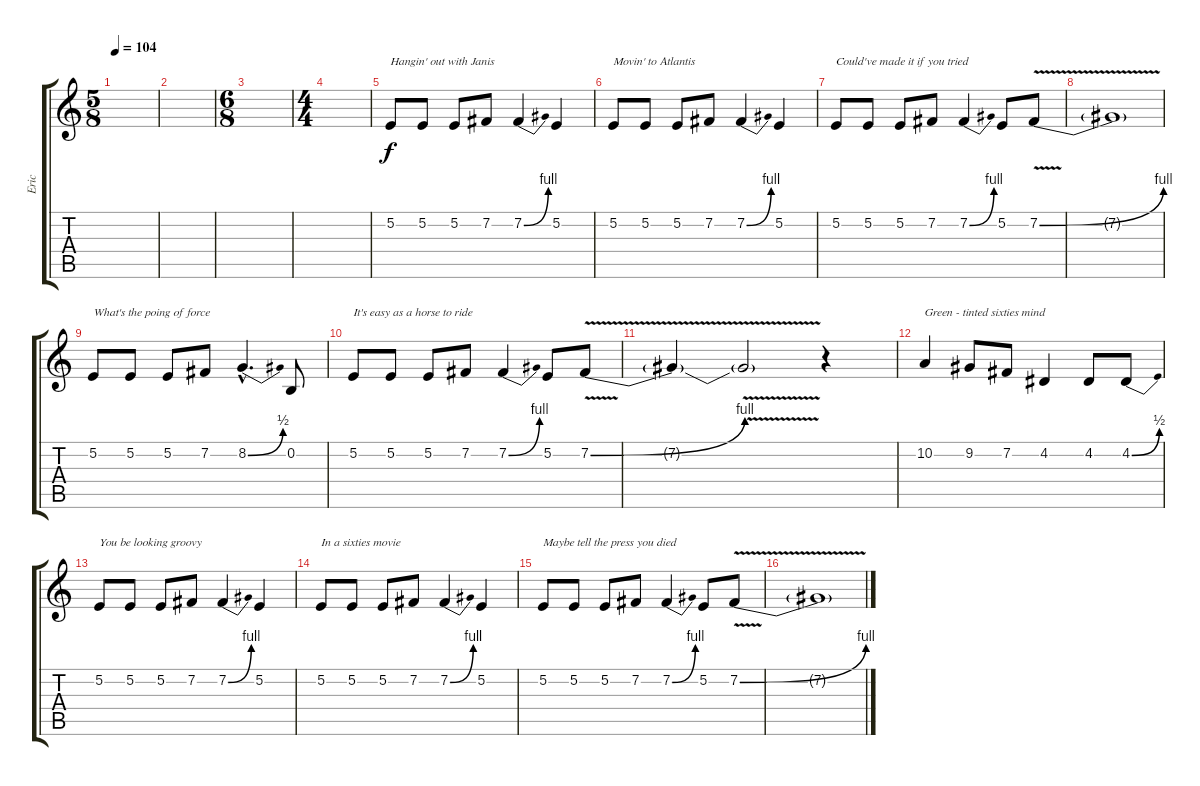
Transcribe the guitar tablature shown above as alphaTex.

\track ("Eric" "Eric") {instrument baritonesax}
\staff {score tabs}
\tuning (E4 B3 G3 D3 A2 E2) {hide}
\ts (5 8)
\tempo 104
\clef g2
\ks c
|
|
\ts (6 8)
|
\ts (4 4)
|
5.2.8{txt "Hangin' out with Janis"} 5.2.8 5.2.8 7.2.8 7.2{be (bend 0 0 60 4)}.4 5.2.4 |
5.2.8{txt "Movin' to Atlantis"} 5.2.8 5.2.8 7.2.8 7.2{be (bend 0 0 60 4)}.4 5.2.4 |
5.2.8{txt "Could've made it if you tried"} 5.2.8 5.2.8 7.2.8 7.2{be (bend 0 0 60 4)}.4 5.2.8 7.2{be (bend 0 0 60 4) v}.8 |
7.2{t}.1 |
5.2.8{txt "What's the poing of force"} 5.2.8 5.2.8 7.2.8 8.2{be (bend 0 0 60 2) hac}.4{d} 0.2.8 |
5.2.8{txt "It's easy as a horse to ride"} 5.2.8 5.2.8 7.2.8 7.2{be (bend 0 0 60 4)}.4 5.2.8 7.2{be (bend 0 0 60 4) v}.8 |
7.2{t}.4 7.2{v t}.2 r.4 |
10.2.4{txt "Green - tinted sixties mind"} 9.2.8 7.2.8 4.2.4 4.2.8 4.2{be (bend 0 0 60 2)}.8 |
5.2.8{txt "You be looking groovy"} 5.2.8 5.2.8 7.2.8 7.2{be (bend 0 0 60 4)}.4 5.2.4 |
5.2.8{txt "In a sixties movie"} 5.2.8 5.2.8 7.2.8 7.2{be (bend 0 0 60 4)}.4 5.2.4 |
5.2.8{txt "Maybe tell the press you died"} 5.2.8 5.2.8 7.2.8 7.2{be (bend 0 0 60 4)}.4 5.2.8 7.2{be (bend 0 0 60 4) v}.8 |
7.2{t}.1
